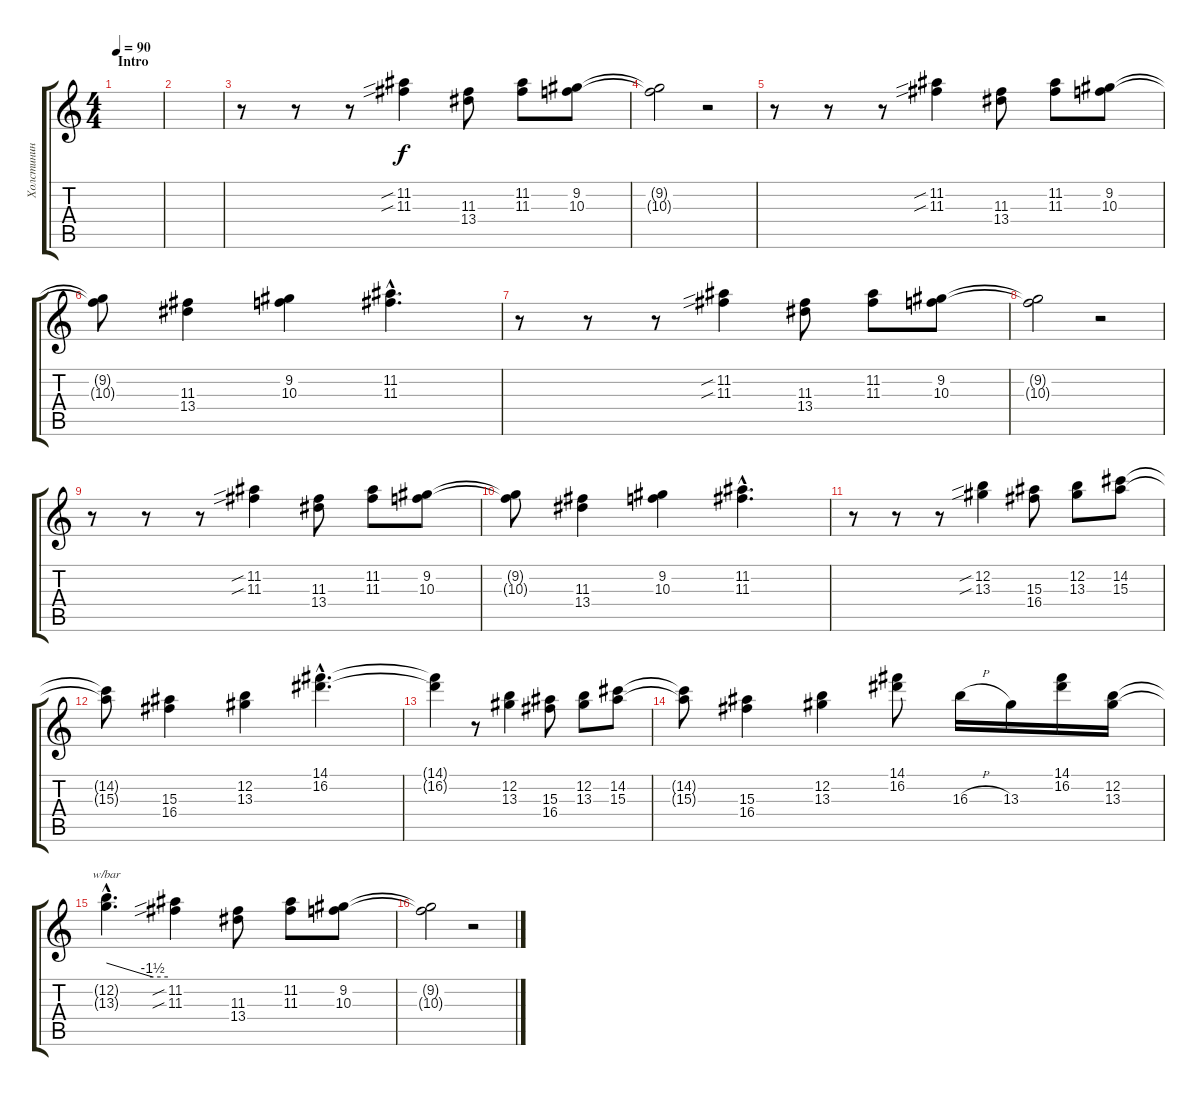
\track ("Холстинин" "Холстинин") {instrument overdrivenguitar}
\staff {score tabs}
\tuning (E4 B3 G3 D3 A2 E2) {hide}
\ts (4 4)
\section ("" "Intro")
\tempo 90
\clef g2
\ks c
|
|
r.8 r.8 r.8 (11.2{sib} 11.3{sib}).4 (11.3 13.4).8 (11.2 11.3).8 (9.2 10.3).8 |
(9.2{t} 10.3{t}).2 r.2 |
r.8 r.8 r.8 (11.2{sib} 11.3{sib}).4 (11.3 13.4).8 (11.2 11.3).8 (9.2 10.3).8 |
(9.2{t} 10.3{t}).8 (11.3 13.4).4 (9.2 10.3).4 (11.2{hac} 11.3{hac}).4{d} |
r.8 r.8 r.8 (11.2{sib} 11.3{sib}).4 (11.3 13.4).8 (11.2 11.3).8 (9.2 10.3).8 |
(9.2{t} 10.3{t}).2 r.2 |
r.8 r.8 r.8 (11.2{sib} 11.3{sib}).4 (11.3 13.4).8 (11.2 11.3).8 (9.2 10.3).8 |
(9.2{t} 10.3{t}).8 (11.3 13.4).4 (9.2 10.3).4 (11.2{hac} 11.3{hac}).4{d} |
r.8 r.8 r.8 (12.2{sib} 13.3{sib}).4 (15.3 16.4).8 (12.2 13.3).8 (14.2 15.3).8 |
(14.2{t} 15.3{t}).8 (15.3 16.4).4 (12.2 13.3).4 (14.1{hac} 16.2{hac}).4{d} |
(14.1{t} 16.2{t}).4 r.8 (12.2 13.3).4 (15.3 16.4).8 (12.2 13.3).8 (14.2 15.3).8 |
(14.2{t} 15.3{t}).8 (15.3 16.4).4 (12.2 13.3).4 (14.1 16.2).8 16.3{h}.16 13.3.16 (14.1 16.2).16 (12.2 13.3).16 |
(12.2{hac t} 13.3{hac t}).4{d tbe (custom default 0 0 45 -6 60 -6)} (11.2{sib} 11.3{sib}).4 (11.3 13.4).8 (11.2 11.3).8 (9.2 10.3).8 |
(9.2{t} 10.3{t}).2 r.2
